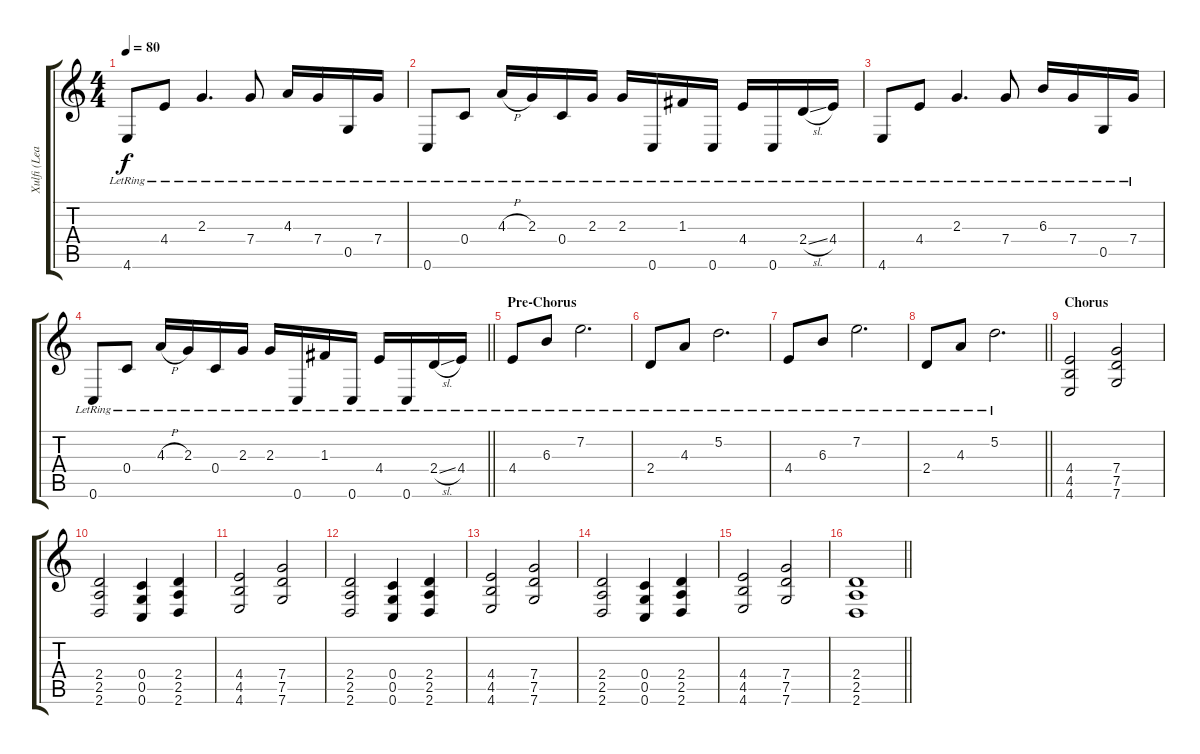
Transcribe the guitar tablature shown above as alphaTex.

\track ("Xulfi (Lead Guitar)" "Xulfi (Lea") {instrument acousticguitarsteel}
\staff {score tabs}
\tuning (D4 A3 F3 C3 G2 C2) {hide}
\ts (4 4)
\tempo 80
\clef g2
\ks c
4.6{lr}.8{dy f} 4.4{lr}.8 2.3{lr}.4{d} 7.4{lr}.8 4.3{lr}.16 7.4{lr}.16 0.5{lr}.16 7.4{lr}.16 |
0.6{lr}.8 0.4{lr}.8 4.3{h lr}.16 2.3{lr}.16 0.4{lr}.16 2.3{lr}.16 2.3{lr}.16 0.6{lr}.16 1.3{lr}.16 0.6{lr}.16 4.4{lr}.16 0.6{lr}.16 2.4{sl lr}.16 4.4{lr}.16 |
4.6{lr}.8 4.4{lr}.8 2.3{lr}.4{d} 7.4{lr}.8 6.3{lr}.16 7.4{lr}.16 0.5{lr}.16 7.4{lr}.16 |
\barLineRight lightlight
0.6{lr}.8 0.4{lr}.8 4.3{h lr}.16 2.3{lr}.16 0.4{lr}.16 2.3{lr}.16 2.3{lr}.16 0.6{lr}.16 1.3{lr}.16 0.6{lr}.16 4.4{lr}.16 0.6{lr}.16 2.4{sl lr}.16 4.4{lr}.16 |
\section ("" "Pre-Chorus")
4.4{lr}.8 6.3{lr}.8 7.2{lr}.2{d} |
2.4{lr}.8 4.3{lr}.8 5.2{lr}.2{d} |
4.4{lr}.8 6.3{lr}.8 7.2{lr}.2{d} |
\barLineRight lightlight
2.4{lr}.8 4.3{lr}.8 5.2{lr}.2{d} |
\section ("" "Chorus")
(4.4 4.5 4.6).2{volume 9 balance 12 instrument distortionguitar} (7.4 7.5 7.6).2 |
(2.4 2.5 2.6).2 (0.4 0.5 0.6).4 (2.4 2.5 2.6).4 |
(4.4 4.5 4.6).2 (7.4 7.5 7.6).2 |
(2.4 2.5 2.6).2 (0.4 0.5 0.6).4 (2.4 2.5 2.6).4 |
(4.4 4.5 4.6).2 (7.4 7.5 7.6).2 |
(2.4 2.5 2.6).2 (0.4 0.5 0.6).4 (2.4 2.5 2.6).4 |
(4.4 4.5 4.6).2 (7.4 7.5 7.6).2 |
\barLineRight lightlight
(2.4 2.5 2.6).1{volume 0}
